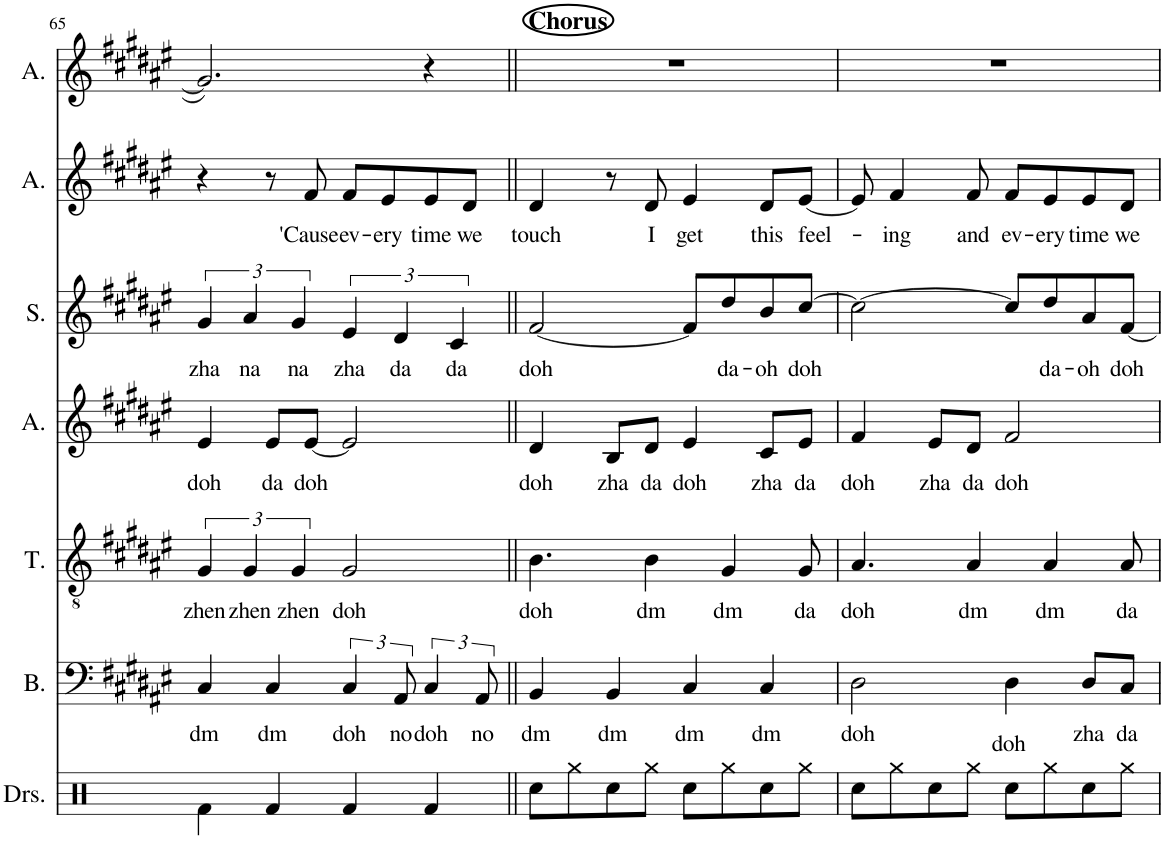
**kern	**kern	**text	**kern	**text	**kern	**text	**kern	**text	**kern	**text	**kern
*part7	*part6	*part6	*part5	*part5	*part4	*part4	*part3	*part3	*part2	*part2	*part1
*staff7	*staff6	*staff6	*staff5	*staff5	*staff4	*staff4	*staff3	*staff3	*staff2	*staff2	*staff1
*I"Drumset	*I"Bass	*	*I"Tenor	*	*I"Alto	*	*I"Soprano	*	*I"Alto	*	*I"Alto
*I'Drs.	*I'B.	*	*I'T.	*	*I'A.	*	*I'S.	*	*I'A.	*	*I'A.
!!LO:PB:g=z
*clefX	*clefF4	*	*clefGv2	*	*clefG2	*	*clefG2	*	*clefG2	*	*clefG2
*k[]	*k[f#c#g#d#a#e#]	*	*k[f#c#g#d#a#e#]	*	*k[f#c#g#d#a#e#]	*	*k[f#c#g#d#a#e#]	*	*k[f#c#g#d#a#e#]	*	*k[f#c#g#d#a#e#]
*M4/4	*M4/4	*	*M4/4	*	*M4/4	*	*M4/4	*	*M4/4	*	*M4/4
=65	=65	=65	=65	=65	=65	=65	=65	=65	=65	=65	=65
!	!	!LO:LY:b	!	!LO:LY:b	!	!LO:LY:b	!	!LO:LY:b	!	!	!
4Rf\	4C#/	dm	6G#/	zhen	4e#/	doh	6g#/	zha	4r	.	2.g#/]
!	!	!	!	!LO:LY:b	!	!	!	!LO:LY:b	!	!	!
.	.	.	6G#/	zhen	.	.	6a#/	na	.	.	.
!	!	!LO:LY:b	!	!	!	!LO:LY:b	!	!	!	!	!
4Rf/	4C#/	dm	.	.	8e#/L	da	.	.	8r	.	.
!	!	!	!	!LO:LY:b	!	!	!	!LO:LY:b	!	!	!
.	.	.	6G#/	zhen	.	.	6g#/	na	.	.	.
!	!	!	!	!	!	!LO:LY:b	!	!	!	!LO:LY:b	!
.	.	.	.	.	[8e#/J	doh	.	.	8f#/	'Cause	.
!	!	!LO:LY:b	!	!LO:LY:b	!	!	!	!LO:LY:b	!	!LO:LY:b	!
4Rf/	6C#/	doh	2G#/	doh	2e#/]	.	6e#/	zha	8f#/L	ev-	.
!	!	!	!	!	!	!	!	!	!	!LO:LY:b	!
.	.	.	.	.	.	.	.	.	8e#/	-ery	.
!	!	!LO:LY:b	!	!	!	!	!	!LO:LY:b	!	!	!
.	12AA#/	no	.	.	.	.	6d#/	da	.	.	.
!	!	!LO:LY:b	!	!	!	!	!	!	!	!LO:LY:b	!
4Rf/	6C#/	doh	.	.	.	.	.	.	8e#/	time	4r
!	!	!	!	!	!	!	!	!LO:LY:b	!	!	!
.	.	.	.	.	.	.	6c#/	da	.	.	.
!	!	!	!	!	!	!	!	!	!	!LO:LY:b	!
.	.	.	.	.	.	.	.	.	8d#/J	we	.
!	!	!LO:LY:b	!	!	!	!	!	!	!	!	!
.	12AA#/	no	.	.	.	.	.	.	.	.	.
=66||	=66||	=66||	=66||	=66||	=66||	=66||	=66||	=66||	=66||	=66||	=66||
!	!	!	!	!	!	!	!	!	!	!	!LO:TX:a:B:t=Chorus
!	!	!LO:LY:b	!	!LO:LY:b	!	!LO:LY:b	!	!LO:LY:b	!	!LO:LY:b	!
8Rcc\L	4BB/	dm	4.B\	doh	4d#/	doh	[2f#/	doh	4d#/	touch	1r
8Rgg\	.	.	.	.	.	.	.	.	.	.	.
!	!	!LO:LY:b	!	!	!	!LO:LY:b	!	!	!	!	!
8Rcc\	4BB/	dm	.	.	8B/L	zha	.	.	8r	.	.
!	!	!	!	!LO:LY:b	!	!LO:LY:b	!	!	!	!LO:LY:b	!
8Rgg\J	.	.	4B\	dm	8d#/J	da	.	.	8d#/	I	.
!	!	!LO:LY:b	!	!	!	!LO:LY:b	!	!	!	!LO:LY:b	!
8Rcc\L	4C#/	dm	.	.	4e#/	doh	8f#/L]	.	4e#/	get	.
!	!	!	!	!LO:LY:b	!	!	!	!LO:LY:b	!	!	!
8Rgg\	.	.	4G#/	dm	.	.	8dd#/	da-	.	.	.
!	!	!LO:LY:b	!	!	!	!LO:LY:b	!	!LO:LY:b	!	!LO:LY:b	!
8Rcc\	4C#/	dm	.	.	8c#/L	zha	8b/	-oh	8d#/L	this	.
!	!	!	!	!LO:LY:b	!	!LO:LY:b	!	!LO:LY:b	!	!LO:LY:b	!
8Rgg\J	.	.	8G#/	da	8e#/J	da	[8cc#/J	doh	[8e#/J	feel-	.
=67	=67	=67	=67	=67	=67	=67	=67	=67	=67	=67	=67
!	!	!LO:LY:b	!	!LO:LY:b	!	!LO:LY:b	!	!	!	!	!
8Rcc\L	2D#\	doh	4.A#/	doh	4f#/	doh	2cc#\_	.	8e#/]	.	1r
!	!	!	!	!	!	!	!	!	!	!LO:LY:b	!
8Rgg\	.	.	.	.	.	.	.	.	4f#/	-ing	.
!	!	!	!	!	!	!LO:LY:b	!	!	!	!	!
8Rcc\	.	.	.	.	8e#/L	zha	.	.	.	.	.
!	!	!	!	!LO:LY:b	!	!LO:LY:b	!	!	!	!LO:LY:b	!
8Rgg\J	.	.	4A#/	dm	8d#/J	da	.	.	8f#/	and	.
!	!	!LO:LY:b	!	!	!	!LO:LY:b	!	!	!	!LO:LY:b	!
8Rcc\L	4D#\	doh	.	.	2f#/	doh	8cc#/L]	.	8f#/L	ev-	.
!	!	!	!	!LO:LY:b	!	!	!	!LO:LY:b	!	!LO:LY:b	!
8Rgg\	.	.	4A#/	dm	.	.	8dd#/	da-	8e#/	-ery	.
!	!	!LO:LY:b	!	!	!	!	!	!LO:LY:b	!	!LO:LY:b	!
8Rcc\	8D#/L	zha	.	.	.	.	8a#/	-oh	8e#/	time	.
!	!	!LO:LY:b	!	!LO:LY:b	!	!	!	!LO:LY:b	!	!LO:LY:b	!
8Rgg\J	8C#/J	da	8A#/	da	.	.	[8f#/J	doh	8d#/J	we	.
=	=	=	=	=	=	=	=	=	=	=	=
*-	*-	*-	*-	*-	*-	*-	*-	*-	*-	*-	*-
